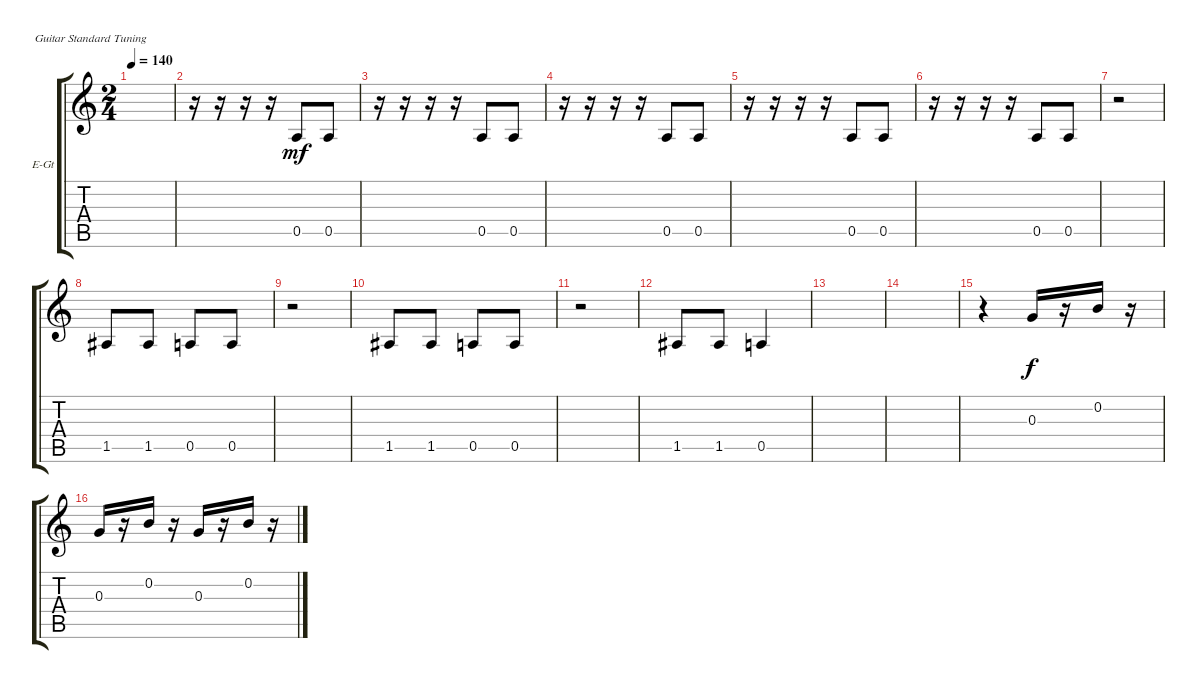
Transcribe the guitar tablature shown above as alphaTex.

\bracketExtendMode groupsimilarinstruments
\firstSystemTrackNameOrientation horizontal
\otherSystemsTrackNameOrientation horizontal
\track ("Guitar 3" "E-Gt") {instrument distortionguitar}
\staff {score tabs}
\tuning (E4 B3 G3 D3 A2 E2)
\ts (2 4)
\tempo 140
\clef g2
\scale
0.333333
\ks c
|
\scale
0.333333 r.16 r.16 r.16 r.16 0.5.8{dy mf} 0.5.8 |
\scale
0.333333 r.16 r.16 r.16 r.16 0.5.8 0.5.8 |
\scale
0.333333 r.16 r.16 r.16 r.16 0.5.8 0.5.8 |
\scale
0.333333 r.16 r.16 r.16 r.16 0.5.8 0.5.8 |
\scale
0.333333 r.16 r.16 r.16 r.16 0.5.8 0.5.8 |
\scale
0.333333 r.2 |
\scale
0.333333 1.5.8 1.5.8 0.5.8 0.5.8 |
\scale
0.333333 r.2 |
\scale
0.333333 1.5.8 1.5.8 0.5.8 0.5.8 |
\scale
0.333333 r.2 |
\scale
0.333333 1.5.8 1.5.8 0.5.4 |
\scale
0.333333 |
\scale
0.333333 |
\scale
0.333333 r.4 0.3.16{dy f} r.16 0.2.16 r.16 |
\scale
0.333333 0.3.16 r.16 0.2.16 r.16 0.3.16 r.16 0.2.16 r.16
